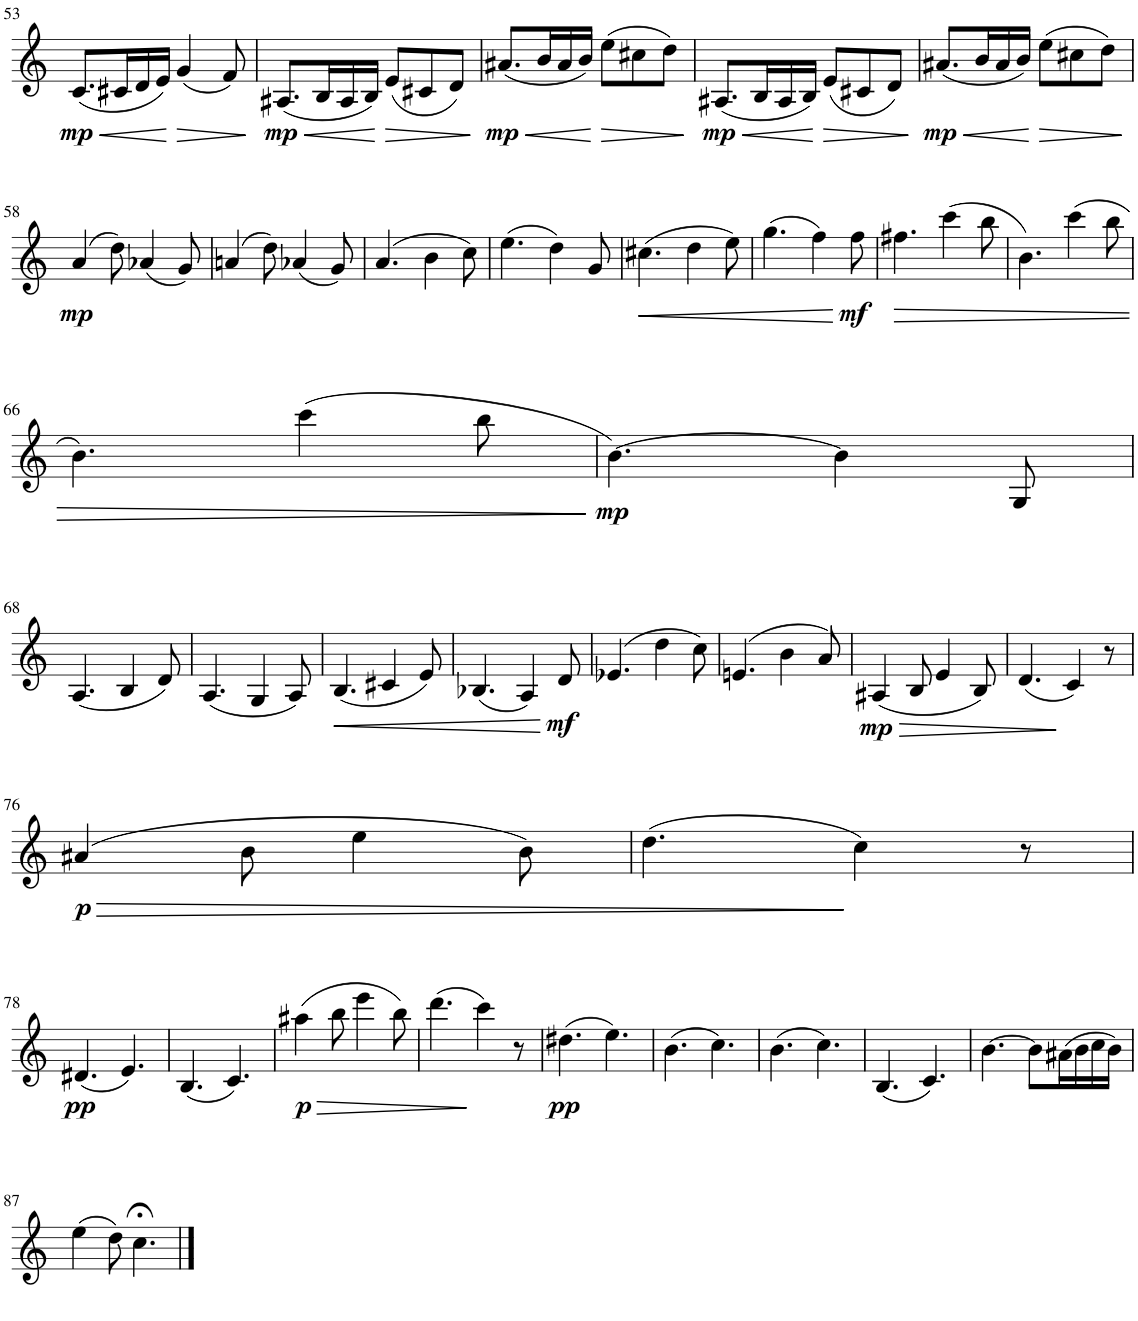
**kern	**dynam
*part1	*part1
*staff1	*staff1
*I"Bb Clarinet	*
*I'Bb Cl.	*
!!LO:PB:g=z
*clefG2	*
*Trd1c2	*
*k[]	*
*M6/8	*
=53	=53
!	!LO:HP:b
!	!LO:DY:n=1:b
(8.c/L	< mp
16c#X/L	.
16d/	.
16e/JJ)	.
!	!LO:HP:n=1:b
(4g/	[ >
8f/)	.
.	]
=54	=54
!	!LO:HP:b
!	!LO:DY:n=1:b
(8.A#X/L	< mp
16B/L	.
16A#/	.
16B/JJ)	.
!	!LO:HP:n=1:b
(8e/L	[ >
8c#X/	.
8d/J)	.
.	]
=55	=55
!	!LO:HP:b
!	!LO:DY:n=1:b
(8.a#X/L	< mp
16b/L	.
16a#/	.
16b/JJ)	.
!	!LO:HP:n=1:b
(8ee\L	[ >
8cc#X\	.
8dd\J)	.
.	]
=56	=56
!	!LO:HP:b
!	!LO:DY:n=1:b
(8.A#X/L	< mp
16B/L	.
16A#/	.
16B/JJ)	.
!	!LO:HP:n=1:b
(8e/L	[ >
8c#X/	.
8d/J)	.
.	]
=57	=57
!	!LO:HP:b
!	!LO:DY:n=1:b
(8.a#X/L	< mp
16b/L	.
16a#/	.
16b/JJ)	.
!	!LO:HP:n=1:b
(8ee\L	[ >
8cc#X\	.
8dd\J)	.
.	]
!!LO:LB:g=z
=58	=58
!	!LO:DY:b
(4a/	mp
8dd\)	.
(4a-X/	.
8g/)	.
=59	=59
(4an/	.
8dd\)	.
(4a-X/	.
8g/)	.
=60	=60
(4.a/	.
4b\	.
8cc\)	.
=61	=61
(4.ee\	.
4dd\)	.
8g/	.
=62	=62
!	!LO:HP:b
(4.cc#X\	<
4dd\	.
8ee\)	.
=63	=63
(4.gg\	.
4ff\)	.
!	!LO:DY:n=1:b
8ff\	[ mf
=64	=64
!	!LO:HP:b
4.ff#X\	>
(4ccc\	.
8bb\	.
=65	=65
4.b\)	.
(4ccc\	.
8bb\	.
!!LO:LB:g=z
=66	=66
4.b\)	.
(4ccc\	.
8bb\	.
.	]
=67	=67
!	!LO:DY:b
[4.b\)	mp
4b\]	.
8G/	.
!!LO:LB:g=z
=68	=68
(4.A/	.
4B/	.
8d/)	.
=69	=69
(4.A/	.
4G/	.
8A/)	.
=70	=70
!	!LO:HP:b
(4.B/	<
4c#X/	.
8e/)	.
=71	=71
(4.B-X/	.
4A/)	.
!	!LO:DY:n=1:b
8d/	[ mf
=72	=72
(4.e-X/	.
4dd\	.
8cc\)	.
=73	=73
(4.en/	.
4b\	.
8a/)	.
=74	=74
!	!LO:HP:b
!	!LO:DY:n=1:b
(4A#X/	> mp
8B/	.
4e/	.
8B/)	.
=75	=75
(4.d/	.
4c/)	]
8r	.
!!LO:LB:g=z
=76	=76
!	!LO:HP:b
!	!LO:DY:n=1:b
(4a#X/	> p
8b\	.
4ee\	.
8b\)	.
=77	=77
(4.dd\	.
4cc\)	]
8r	.
!!LO:LB:g=z
=78	=78
!	!LO:DY:b
(4.d#X/	pp
4.e/)	.
=79	=79
(4.B/	.
4.c/)	.
=80	=80
!	!LO:HP:b
!	!LO:DY:n=1:b
(4aa#X\	> p
8bb\	.
4eee\	.
8bb\)	.
=81	=81
(4.ddd\	.
4ccc\)	]
8r	.
=82	=82
!	!LO:DY:b
(4.dd#X\	pp
4.ee\)	.
=83	=83
(4.b\	.
4.cc\)	.
=84	=84
(4.b\	.
4.cc\)	.
=85	=85
(4.B/	.
4.c/)	.
=86	=86
[4.b\	.
8b\L]	.
(16a#X\L	.
16b\	.
16cc\	.
16b\JJ)	.
!!LO:LB:g=z
=87	=87
(4ee\	.
8dd\)	.
4.cc;<\	.
==	==
*-	*-
